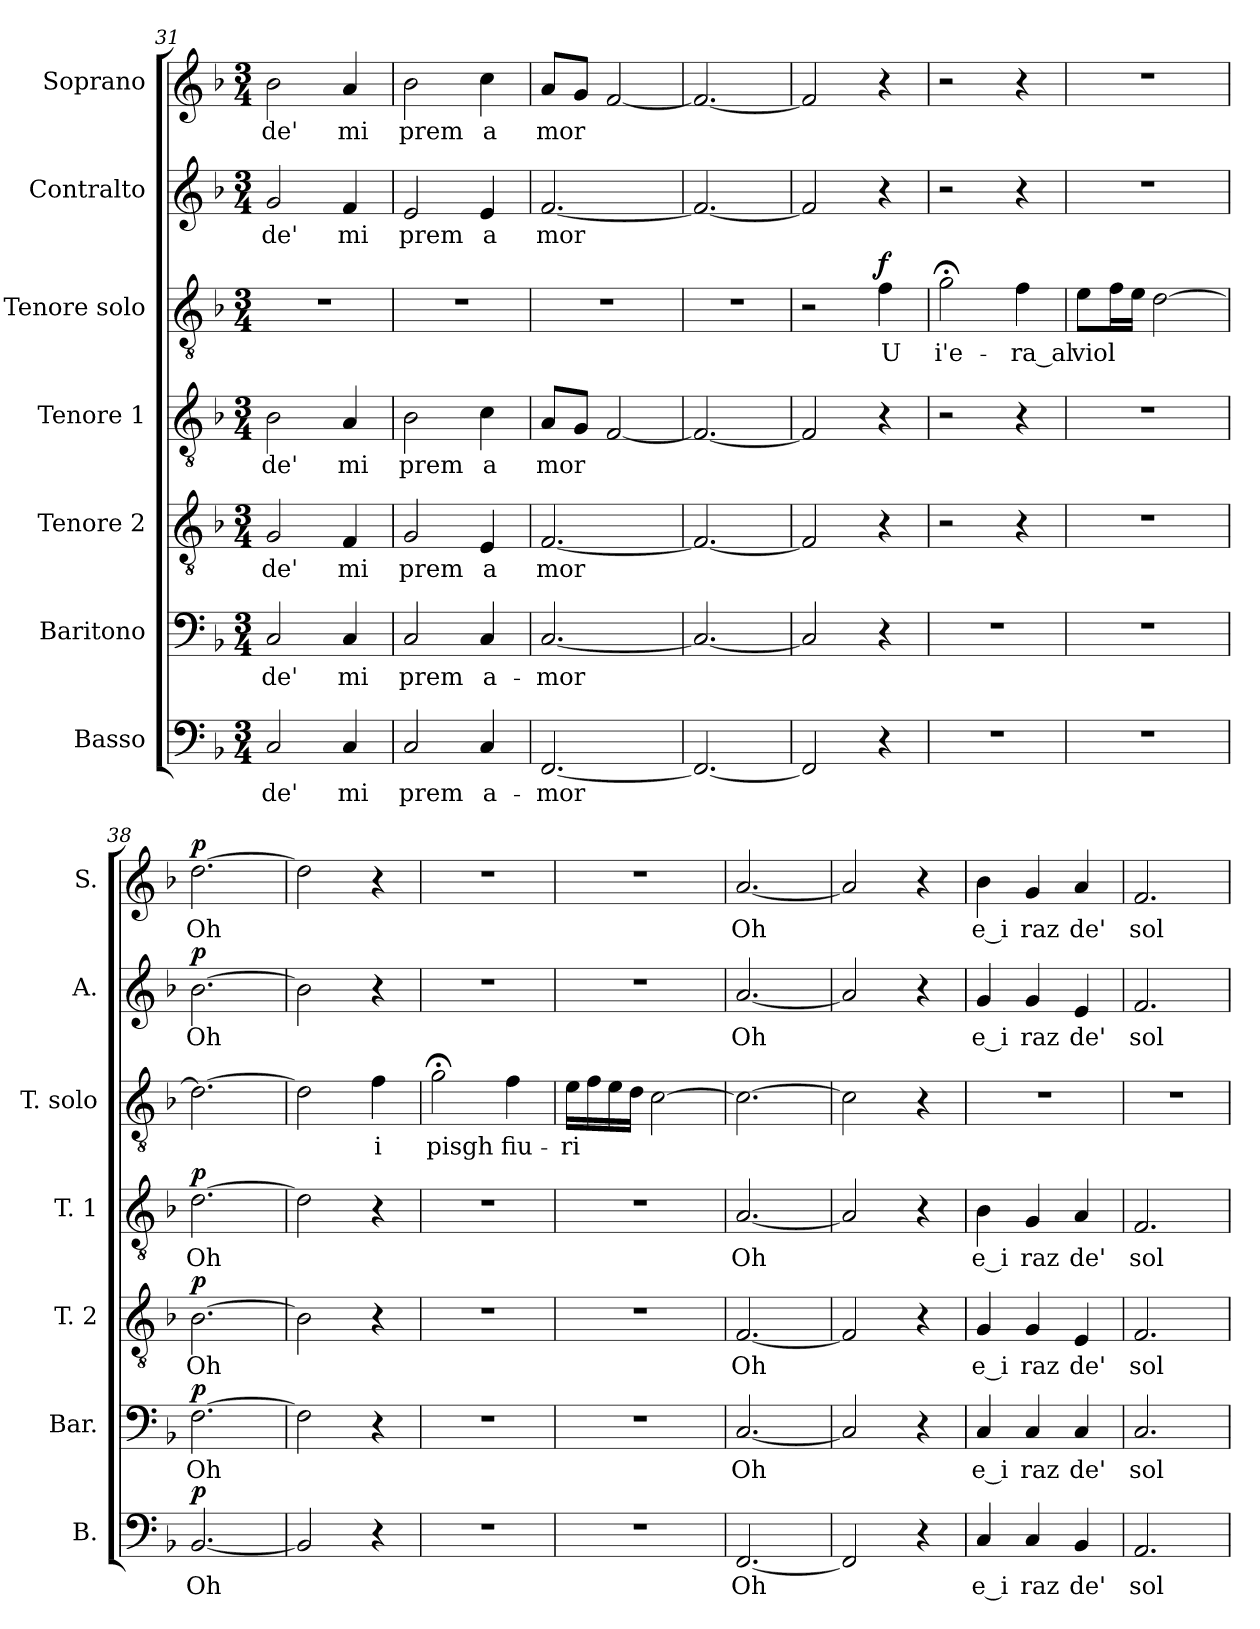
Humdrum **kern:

**kern	**text	**dynam	**kern	**text	**dynam	**kern	**text	**dynam	**kern	**text	**dynam	**kern	**text	**dynam	**kern	**text	**dynam	**kern	**text	**dynam
*part7	*part7	*part7	*part6	*part6	*part6	*part5	*part5	*part5	*part4	*part4	*part4	*part3	*part3	*part3	*part2	*part2	*part2	*part1	*part1	*part1
*staff7	*staff7	*staff7	*staff6	*staff6	*staff6	*staff5	*staff5	*staff5	*staff4	*staff4	*staff4	*staff3	*staff3	*staff3	*staff2	*staff2	*staff2	*staff1	*staff1	*staff1
*I"Basso	*	*	*I"Baritono	*	*	*I"Tenore 2	*	*	*I"Tenore 1	*	*	*I"Tenore solo	*	*	*I"Contralto	*	*	*I"Soprano	*	*
*I'B.	*	*	*I'Bar.	*	*	*I'T. 2	*	*	*I'T. 1	*	*	*I'T. solo	*	*	*I'A.	*	*	*I'S.	*	*
*clefF4	*	*	*clefF4	*	*	*clefGv2	*	*	*clefGv2	*	*	*clefGv2	*	*	*clefG2	*	*	*clefG2	*	*
*k[b-]	*	*	*k[b-]	*	*	*k[b-]	*	*	*k[b-]	*	*	*k[b-]	*	*	*k[b-]	*	*	*k[b-]	*	*
*M3/4	*	*	*M3/4	*	*	*M3/4	*	*	*M3/4	*	*	*M3/4	*	*	*M3/4	*	*	*M3/4	*	*
=31	=31	=31	=31	=31	=31	=31	=31	=31	=31	=31	=31	=31	=31	=31	=31	=31	=31	=31	=31	=31
!	!LO:LY:b	!	!	!LO:LY:b	!	!	!LO:LY:b	!	!	!LO:LY:b	!	!	!	!	!	!LO:LY:b	!	!	!LO:LY:b	!
2C/	de'	.	2C/	de'	.	2G/	de'	.	2B-\	de'	.	2.r	.	.	2g/	de'	.	2b-\	de'	.
!	!LO:LY:b	!	!	!LO:LY:b	!	!	!LO:LY:b	!	!	!LO:LY:b	!	!	!	!	!	!LO:LY:b	!	!	!LO:LY:b	!
4C/	mi	.	4C/	mi	.	4F/	mi	.	4A/	mi	.	.	.	.	4f/	mi	.	4a/	mi	.
=32	=32	=32	=32	=32	=32	=32	=32	=32	=32	=32	=32	=32	=32	=32	=32	=32	=32	=32	=32	=32
!	!LO:LY:b	!	!	!LO:LY:b	!	!	!LO:LY:b	!	!	!LO:LY:b	!	!	!	!	!	!LO:LY:b	!	!	!LO:LY:b	!
2C/	prem	.	2C/	prem	.	2G/	prem	.	2B-\	prem	.	2.r	.	.	2e/	prem	.	2b-\	prem	.
!	!LO:LY:b	!	!	!LO:LY:b	!	!	!LO:LY:b	!	!	!LO:LY:b	!	!	!	!	!	!LO:LY:b	!	!	!LO:LY:b	!
4C/	a-	.	4C/	a-	.	4E/	a	.	4c\	a	.	.	.	.	4e/	a	.	4cc\	a	.
=33	=33	=33	=33	=33	=33	=33	=33	=33	=33	=33	=33	=33	=33	=33	=33	=33	=33	=33	=33	=33
!	!LO:LY:b	!	!	!LO:LY:b	!	!	!LO:LY:b	!	!	!LO:LY:b	!	!	!	!	!	!LO:LY:b	!	!	!LO:LY:b	!
[2.FF/	-mor	.	[2.C/	-mor	.	[2.F/	-mor	.	8A/L	-mor	.	2.r	.	.	[2.f/	-mor	.	8a/L	-mor	.
.	.	.	.	.	.	.	.	.	8G/J	.	.	.	.	.	.	.	.	8g/J	.	.
.	.	.	.	.	.	.	.	.	[2F/	.	.	.	.	.	.	.	.	[2f/	.	.
=34	=34	=34	=34	=34	=34	=34	=34	=34	=34	=34	=34	=34	=34	=34	=34	=34	=34	=34	=34	=34
2.FF/_	.	.	2.C/_	.	.	2.F/_	.	.	2.F/_	.	.	2.r	.	.	2.f/_	.	.	2.f/_	.	.
=35	=35	=35	=35	=35	=35	=35	=35	=35	=35	=35	=35	=35	=35	=35	=35	=35	=35	=35	=35	=35
2FF/]	.	.	2C/]	.	.	2F/]	.	.	2F/]	.	.	2r	.	.	2f/]	.	.	2f/]	.	.
!	!	!	!	!	!	!	!	!	!	!	!	!	!LO:LY:b	!LO:DY:a	!	!	!	!	!	!
4r	.	.	4r	.	.	4r	.	.	4r	.	.	4f\	U	f	4r	.	.	4r	.	.
=36	=36	=36	=36	=36	=36	=36	=36	=36	=36	=36	=36	=36	=36	=36	=36	=36	=36	=36	=36	=36
*	*	*	*	*	*	*	*	*	*	*	*	*	*	*	*	*	*	*MM105	*	*
!	!	!	!	!	!	!	!	!	!	!	!	!	!LO:LY:b	!	!	!	!	!	!	!
2.r	.	.	2.r	.	.	2r	.	.	2r	.	.	2g;<\	i'e-	.	2r	.	.	2r	.	.
!	!	!	!	!	!	!	!	!	!	!	!	!	!LO:LY:b	!	!	!	!	!	!	!
.	.	.	.	.	.	4r	.	.	4r	.	.	4f\	-ra_al	.	4r	.	.	4r	.	.
=37	=37	=37	=37	=37	=37	=37	=37	=37	=37	=37	=37	=37	=37	=37	=37	=37	=37	=37	=37	=37
!	!	!	!	!	!	!	!	!	!	!	!	!	!LO:LY:b	!	!	!	!	!	!	!
2.r	.	.	2.r	.	.	2.r	.	.	2.r	.	.	8e\L	viol	.	2.r	.	.	2.r	.	.
.	.	.	.	.	.	.	.	.	.	.	.	16f\L	.	.	.	.	.	.	.	.
.	.	.	.	.	.	.	.	.	.	.	.	16e\JJ	.	.	.	.	.	.	.	.
.	.	.	.	.	.	.	.	.	.	.	.	[2d\	.	.	.	.	.	.	.	.
=38	=38	=38	=38	=38	=38	=38	=38	=38	=38	=38	=38	=38	=38	=38	=38	=38	=38	=38	=38	=38
!	!LO:LY:b	!LO:DY:a	!	!LO:LY:b	!LO:DY:a	!	!LO:LY:b	!LO:DY:a	!	!LO:LY:b	!LO:DY:a	!	!	!	!	!LO:LY:b	!LO:DY:a	!	!LO:LY:b	!LO:DY:a
[2.BB-/	Oh	p	[2.F\	Oh	p	[2.B-\	Oh	p	[2.d\	Oh	p	2.d\_	.	.	[2.b-\	Oh	p	[2.dd\	Oh	p
=39	=39	=39	=39	=39	=39	=39	=39	=39	=39	=39	=39	=39	=39	=39	=39	=39	=39	=39	=39	=39
2BB-/]	.	.	2F\]	.	.	2B-\]	.	.	2d\]	.	.	2d\]	.	.	2b-\]	.	.	2dd\]	.	.
!	!	!	!	!	!	!	!	!	!	!	!	!	!LO:LY:b	!	!	!	!	!	!	!
4r	.	.	4r	.	.	4r	.	.	4r	.	.	4f\	i	.	4r	.	.	4r	.	.
!!LO:PB:g=z
=40	=40	=40	=40	=40	=40	=40	=40	=40	=40	=40	=40	=40	=40	=40	=40	=40	=40	=40	=40	=40
!	!	!	!	!	!	!	!	!	!	!	!	!	!LO:LY:b	!	!	!	!	!	!	!
2.r	.	.	2.r	.	.	2.r	.	.	2.r	.	.	2g;<\	pisgh	.	2.r	.	.	2.r	.	.
!	!	!	!	!	!	!	!	!	!	!	!	!	!LO:LY:b	!	!	!	!	!	!	!
.	.	.	.	.	.	.	.	.	.	.	.	4f\	fiu-	.	.	.	.	.	.	.
=41	=41	=41	=41	=41	=41	=41	=41	=41	=41	=41	=41	=41	=41	=41	=41	=41	=41	=41	=41	=41
!	!	!	!	!	!	!	!	!	!	!	!	!	!LO:LY:b	!	!	!	!	!	!	!
2.r	.	.	2.r	.	.	2.r	.	.	2.r	.	.	16e\LL	-ri	.	2.r	.	.	2.r	.	.
.	.	.	.	.	.	.	.	.	.	.	.	16f\	.	.	.	.	.	.	.	.
.	.	.	.	.	.	.	.	.	.	.	.	16e\	.	.	.	.	.	.	.	.
.	.	.	.	.	.	.	.	.	.	.	.	16d\JJ	.	.	.	.	.	.	.	.
.	.	.	.	.	.	.	.	.	.	.	.	[2c\	.	.	.	.	.	.	.	.
=42	=42	=42	=42	=42	=42	=42	=42	=42	=42	=42	=42	=42	=42	=42	=42	=42	=42	=42	=42	=42
!	!LO:LY:b	!	!	!LO:LY:b	!	!	!LO:LY:b	!	!	!LO:LY:b	!	!	!	!	!	!LO:LY:b	!	!	!LO:LY:b	!
[2.FF/	Oh	.	[2.C/	Oh	.	[2.F/	Oh	.	[2.A/	Oh	.	2.c\_	.	.	[2.a/	Oh	.	[2.a/	Oh	.
=43	=43	=43	=43	=43	=43	=43	=43	=43	=43	=43	=43	=43	=43	=43	=43	=43	=43	=43	=43	=43
2FF/]	.	.	2C/]	.	.	2F/]	.	.	2A/]	.	.	2c\]	.	.	2a/]	.	.	2a/]	.	.
4r	.	.	4r	.	.	4r	.	.	4r	.	.	4r	.	.	4r	.	.	4r	.	.
=44	=44	=44	=44	=44	=44	=44	=44	=44	=44	=44	=44	=44	=44	=44	=44	=44	=44	=44	=44	=44
*	*	*	*	*	*	*	*	*	*	*	*	*	*	*	*	*	*	*MM75	*	*
!	!LO:LY:b	!	!	!LO:LY:b	!	!	!LO:LY:b	!	!	!LO:LY:b	!	!	!	!	!	!LO:LY:b	!	!	!LO:LY:b	!
4C/	e_i	.	4C/	e_i	.	4G/	e_i	.	4B-\	e_i	.	2.r	.	.	4g/	e_i	.	4b-\	e_i	.
!	!LO:LY:b	!	!	!LO:LY:b	!	!	!LO:LY:b	!	!	!LO:LY:b	!	!	!	!	!	!LO:LY:b	!	!	!LO:LY:b	!
4C/	raz	.	4C/	raz	.	4G/	raz	.	4G/	raz	.	.	.	.	4g/	raz	.	4g/	raz	.
!	!LO:LY:b	!	!	!LO:LY:b	!	!	!LO:LY:b	!	!	!LO:LY:b	!	!	!	!	!	!LO:LY:b	!	!	!LO:LY:b	!
4BB-/	de'	.	4C/	de'	.	4E/	de'	.	4A/	de'	.	.	.	.	4e/	de'	.	4a/	de'	.
=45	=45	=45	=45	=45	=45	=45	=45	=45	=45	=45	=45	=45	=45	=45	=45	=45	=45	=45	=45	=45
!	!LO:LY:b	!	!	!LO:LY:b	!	!	!LO:LY:b	!	!	!LO:LY:b	!	!	!	!	!	!LO:LY:b	!	!	!LO:LY:b	!
2.AA/	sol	.	2.C/	sol	.	2.F/	sol	.	2.F/	sol	.	2.r	.	.	2.f/	sol	.	2.f/	sol	.
=	=	=	=	=	=	=	=	=	=	=	=	=	=	=	=	=	=	=	=	=
*-	*-	*-	*-	*-	*-	*-	*-	*-	*-	*-	*-	*-	*-	*-	*-	*-	*-	*-	*-	*-
